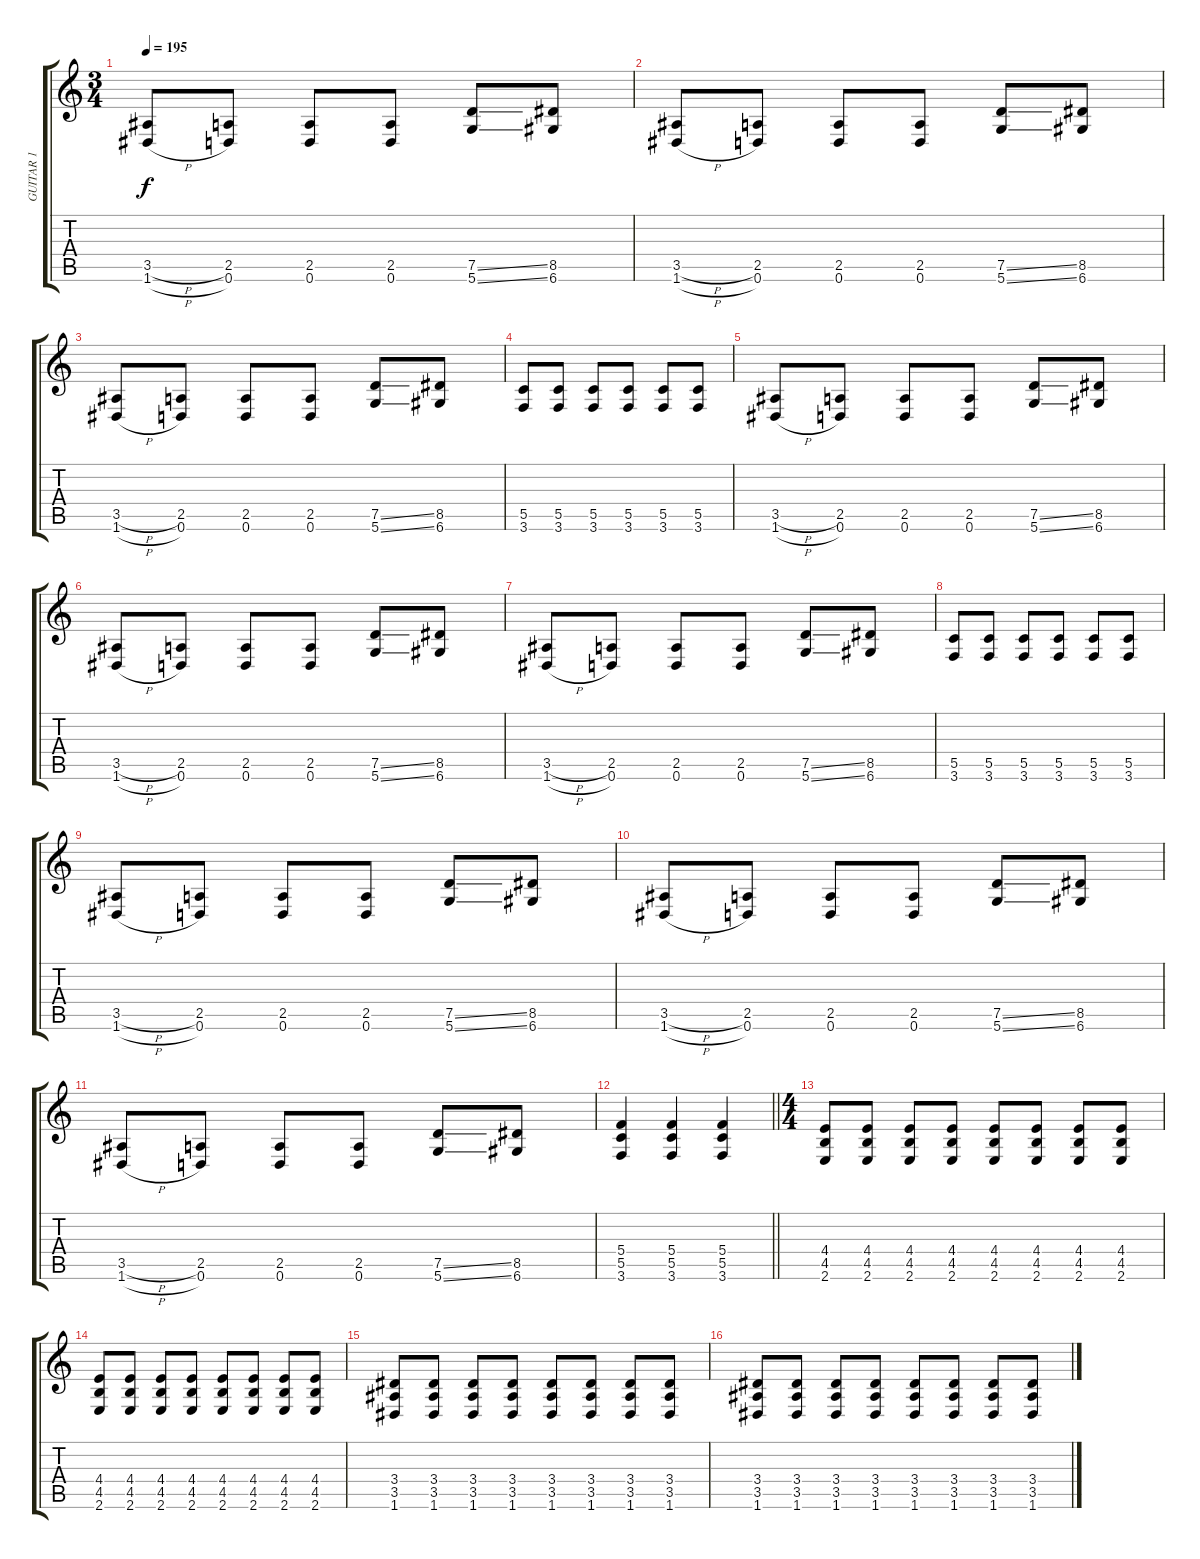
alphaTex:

\track ("GUITAR 1" "GUITAR 1") {instrument overdrivenguitar}
\staff {score tabs}
\tuning (D4 A3 F3 C3 G2 D2) {hide}
\ts (3 4)
\tempo 195
\clef g2
\ks c
(3.5{h} 1.6{h}).8{dy f} (2.5 0.6).8 (2.5 0.6).8 (2.5 0.6).8 (7.5{ss} 5.6{ss}).8 (8.5 6.6).8 |
(3.5{h} 1.6{h}).8 (2.5 0.6).8 (2.5 0.6).8 (2.5 0.6).8 (7.5{ss} 5.6{ss}).8 (8.5 6.6).8 |
(3.5{h} 1.6{h}).8 (2.5 0.6).8 (2.5 0.6).8 (2.5 0.6).8 (7.5{ss} 5.6{ss}).8 (8.5 6.6).8 |
(5.5 3.6).8 (5.5 3.6).8 (5.5 3.6).8 (5.5 3.6).8 (5.5 3.6).8 (5.5 3.6).8 |
(3.5{h} 1.6{h}).8 (2.5 0.6).8 (2.5 0.6).8 (2.5 0.6).8 (7.5{ss} 5.6{ss}).8 (8.5 6.6).8 |
(3.5{h} 1.6{h}).8 (2.5 0.6).8 (2.5 0.6).8 (2.5 0.6).8 (7.5{ss} 5.6{ss}).8 (8.5 6.6).8 |
(3.5{h} 1.6{h}).8 (2.5 0.6).8 (2.5 0.6).8 (2.5 0.6).8 (7.5{ss} 5.6{ss}).8 (8.5 6.6).8 |
(5.5 3.6).8 (5.5 3.6).8 (5.5 3.6).8 (5.5 3.6).8 (5.5 3.6).8 (5.5 3.6).8 |
(3.5{h} 1.6{h}).8 (2.5 0.6).8 (2.5 0.6).8 (2.5 0.6).8 (7.5{ss} 5.6{ss}).8 (8.5 6.6).8 |
(3.5{h} 1.6{h}).8 (2.5 0.6).8 (2.5 0.6).8 (2.5 0.6).8 (7.5{ss} 5.6{ss}).8 (8.5 6.6).8 |
(3.5{h} 1.6{h}).8 (2.5 0.6).8 (2.5 0.6).8 (2.5 0.6).8 (7.5{ss} 5.6{ss}).8 (8.5 6.6).8 |
\barLineRight lightlight
(5.4 5.5 3.6).4 (5.4 5.5 3.6).4 (5.4 5.5 3.6).4 |
\ts (4 4)
(4.4 4.5 2.6).8 (4.4 4.5 2.6).8 (4.4 4.5 2.6).8 (4.4 4.5 2.6).8 (4.4 4.5 2.6).8 (4.4 4.5 2.6).8 (4.4 4.5 2.6).8 (4.4 4.5 2.6).8 |
(4.4 4.5 2.6).8 (4.4 4.5 2.6).8 (4.4 4.5 2.6).8 (4.4 4.5 2.6).8 (4.4 4.5 2.6).8 (4.4 4.5 2.6).8 (4.4 4.5 2.6).8 (4.4 4.5 2.6).8 |
(3.4 3.5 1.6).8 (3.4 3.5 1.6).8 (3.4 3.5 1.6).8 (3.4 3.5 1.6).8 (3.4 3.5 1.6).8 (3.4 3.5 1.6).8 (3.4 3.5 1.6).8 (3.4 3.5 1.6).8 |
(3.4 3.5 1.6).8 (3.4 3.5 1.6).8 (3.4 3.5 1.6).8 (3.4 3.5 1.6).8 (3.4 3.5 1.6).8 (3.4 3.5 1.6).8 (3.4 3.5 1.6).8 (3.4 3.5 1.6).8
